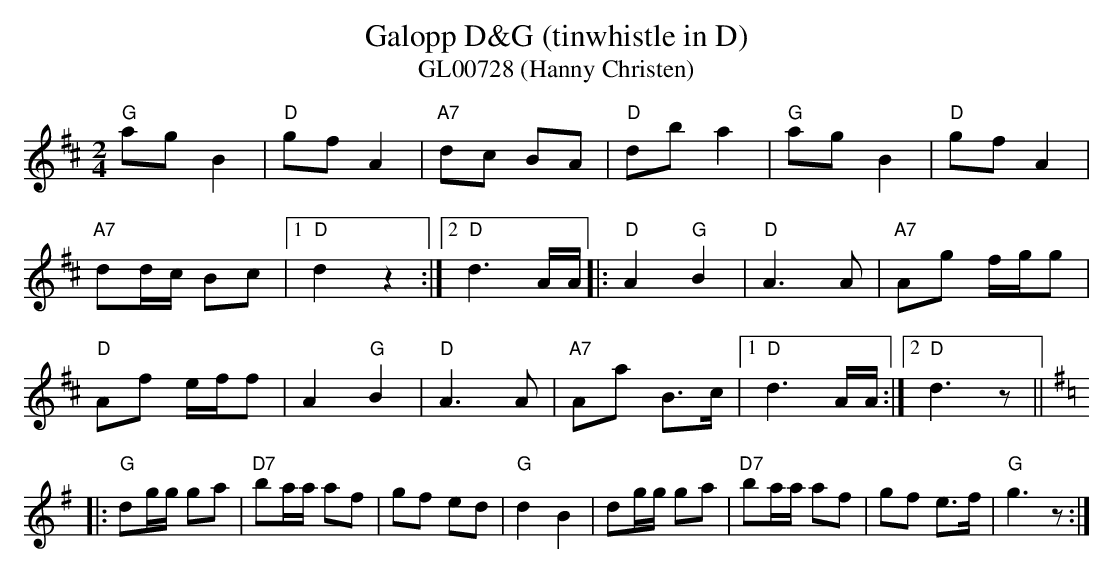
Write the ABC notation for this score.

X:1
T: Galopp D&G (tinwhistle in D)
T: GL00728 (Hanny Christen)
M:2/4
L:1/8
K:D %%MIDI gchordon
"G"agB2 | "D"gfA2 | "A7"dc BA | "D"dba2 | "G"agB2 | "D"gfA2 |
"A7"dd/c/ Bc |1 "D"d2z2 :|2 "D"d3A/A/ |: "D"A2"G"B2 | "D"A3A | "A7"Ag f/g/g |
"D"Af  e/f/f | A2"G"B2 | "D"A3A | "A7"Aa B>c |1 "D"d3A/A/ :|2 "D"d3z || [K:G]
|: "G"dg/g/ ga | "D7"ba/a/ af | gf ed | "G"d2B2 | dg/g/ ga | "D7"ba/a/ af | gf e>f | "G"g3z :|
